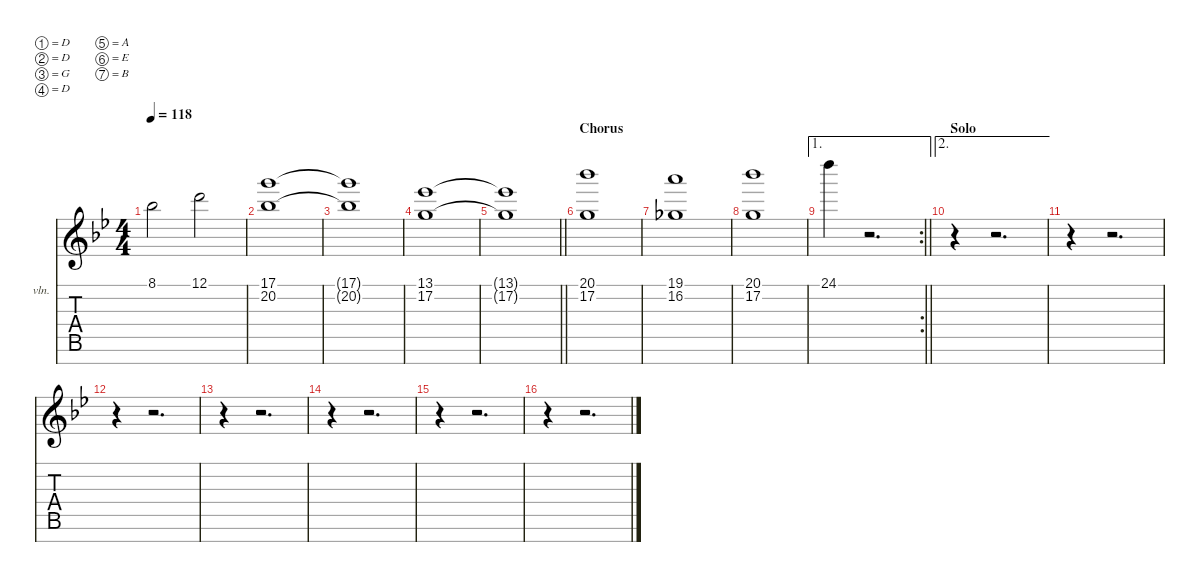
\defaultSystemsLayout 4
\hideDynamics
\bracketExtendMode nobrackets
\firstSystemTrackNameOrientation horizontal
\otherSystemsTrackNameOrientation horizontal
\track ("Additionel" "vln.") {instrument stringensemble2}
\staff {score tabs}
\tuning (D5 D4 G3 D3 A2 E2 B1)
\ts (4 4)
\tempo 118
\clef g2
\ks gminor
8.1{t acc b}.2{dy f} 12.1{acc forcenatural}.2 |
(17.1{acc forcenatural} 20.2{acc b}).1 |
(17.1{t acc forcenatural} 20.2{t acc b}).1 |
(13.1{acc b} 17.2{acc forcenatural}).1 |
\barLineRight lightlight
(13.1{t acc b} 17.2{t acc forcenatural}).1 |
\section ("" "Chorus")
(20.1{acc b} 17.2{acc forcenatural}).1 |
(19.1{acc forcenatural} 16.2{acc b}).1 |
(20.1{acc b} 17.2{acc forcenatural}).1 |
\ae 1
\rc 2
\barLineRight lightlight
24.1{acc forcenatural}.4 r.2{d} |
\ae 2
\section ("" "Solo")
r.4 r.2{d} |
r.4 r.2{d} |
r.4 r.2{d} |
r.4 r.2{d} |
r.4 r.2{d} |
r.4 r.2{d} |
r.4 r.2{d}
